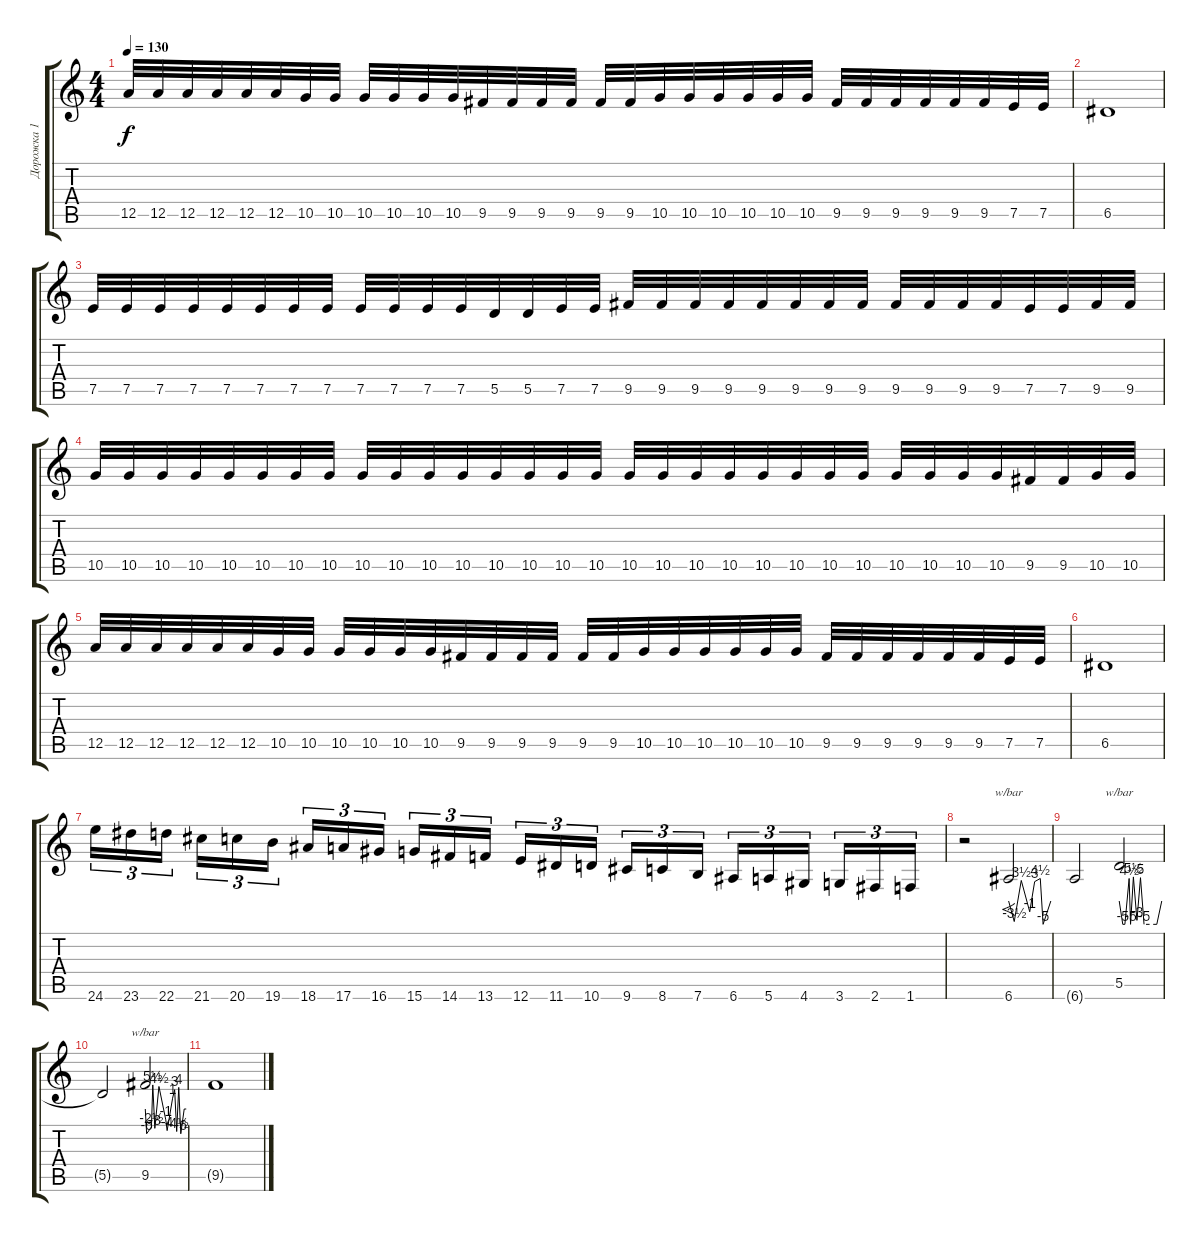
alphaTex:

\track ("Дорожка 1" "Дорожка 1") {instrument distortionguitar}
\staff {score tabs}
\tuning (E4 B3 G3 D3 A2 E2) {hide}
\ts (4 4)
\tempo 130
\clef g2
\ks c
12.5.32{dy f} 12.5.32 12.5.32 12.5.32 12.5.32 12.5.32 10.5.32 10.5.32 10.5.32 10.5.32 10.5.32 10.5.32 9.5.32 9.5.32 9.5.32 9.5.32 9.5.32 9.5.32 10.5.32 10.5.32 10.5.32 10.5.32 10.5.32 10.5.32 9.5.32 9.5.32 9.5.32 9.5.32 9.5.32 9.5.32 7.5.32 7.5.32 |
6.5.1 |
7.5.32 7.5.32 7.5.32 7.5.32 7.5.32 7.5.32 7.5.32 7.5.32 7.5.32 7.5.32 7.5.32 7.5.32 5.5.32 5.5.32 7.5.32 7.5.32 9.5.32 9.5.32 9.5.32 9.5.32 9.5.32 9.5.32 9.5.32 9.5.32 9.5.32 9.5.32 9.5.32 9.5.32 7.5.32 7.5.32 9.5.32 9.5.32 |
10.5.32 10.5.32 10.5.32 10.5.32 10.5.32 10.5.32 10.5.32 10.5.32 10.5.32 10.5.32 10.5.32 10.5.32 10.5.32 10.5.32 10.5.32 10.5.32 10.5.32 10.5.32 10.5.32 10.5.32 10.5.32 10.5.32 10.5.32 10.5.32 10.5.32 10.5.32 10.5.32 10.5.32 9.5.32 9.5.32 10.5.32 10.5.32 |
12.5.32 12.5.32 12.5.32 12.5.32 12.5.32 12.5.32 10.5.32 10.5.32 10.5.32 10.5.32 10.5.32 10.5.32 9.5.32 9.5.32 9.5.32 9.5.32 9.5.32 9.5.32 10.5.32 10.5.32 10.5.32 10.5.32 10.5.32 10.5.32 9.5.32 9.5.32 9.5.32 9.5.32 9.5.32 9.5.32 7.5.32 7.5.32 |
6.5.1 |
24.6.16{tu (3 2)} 23.6.16{tu (3 2)} 22.6.16{tu (3 2) beam splitsecondary} 21.6.16{tu (3 2)} 20.6.16{tu (3 2)} 19.6.16{tu (3 2)} 18.6.16{tu (3 2)} 17.6.16{tu (3 2)} 16.6.16{tu (3 2) beam splitsecondary} 15.6.16{tu (3 2)} 14.6.16{tu (3 2)} 13.6.16{tu (3 2)} 12.6.16{tu (3 2)} 11.6.16{tu (3 2)} 10.6.16{tu (3 2) beam splitsecondary} 9.6.16{tu (3 2)} 8.6.16{tu (3 2)} 7.6.16{tu (3 2)} 6.6.16{tu (3 2)} 5.6.16{tu (3 2)} 4.6.16{tu (3 2) beam splitsecondary} 3.6.16{tu (3 2)} 2.6.16{tu (3 2)} 1.6.16{tu (3 2)} |
r.2 6.6.2{f tbe (custom default 0 0 8 -14 18 14 30 -4 37 12 45 18 49 -20 60 0)} |
6.6{t}.2 5.5.2{tbe (custom default 0 0 5 -20 8 -20 14 18 16 -20 18 0 20 22 25 -12 30 20 35 -20 53 -20 60 0)} |
5.5{t}.2 9.5.2{tbe (custom default 0 0 2 -24 9 -10 11 22 14 -12 20 18 30 -4 32 -16 40 4 43 12 46 -18 49 16 52 -24 57 0 60 0)} |
9.5{t}.1
